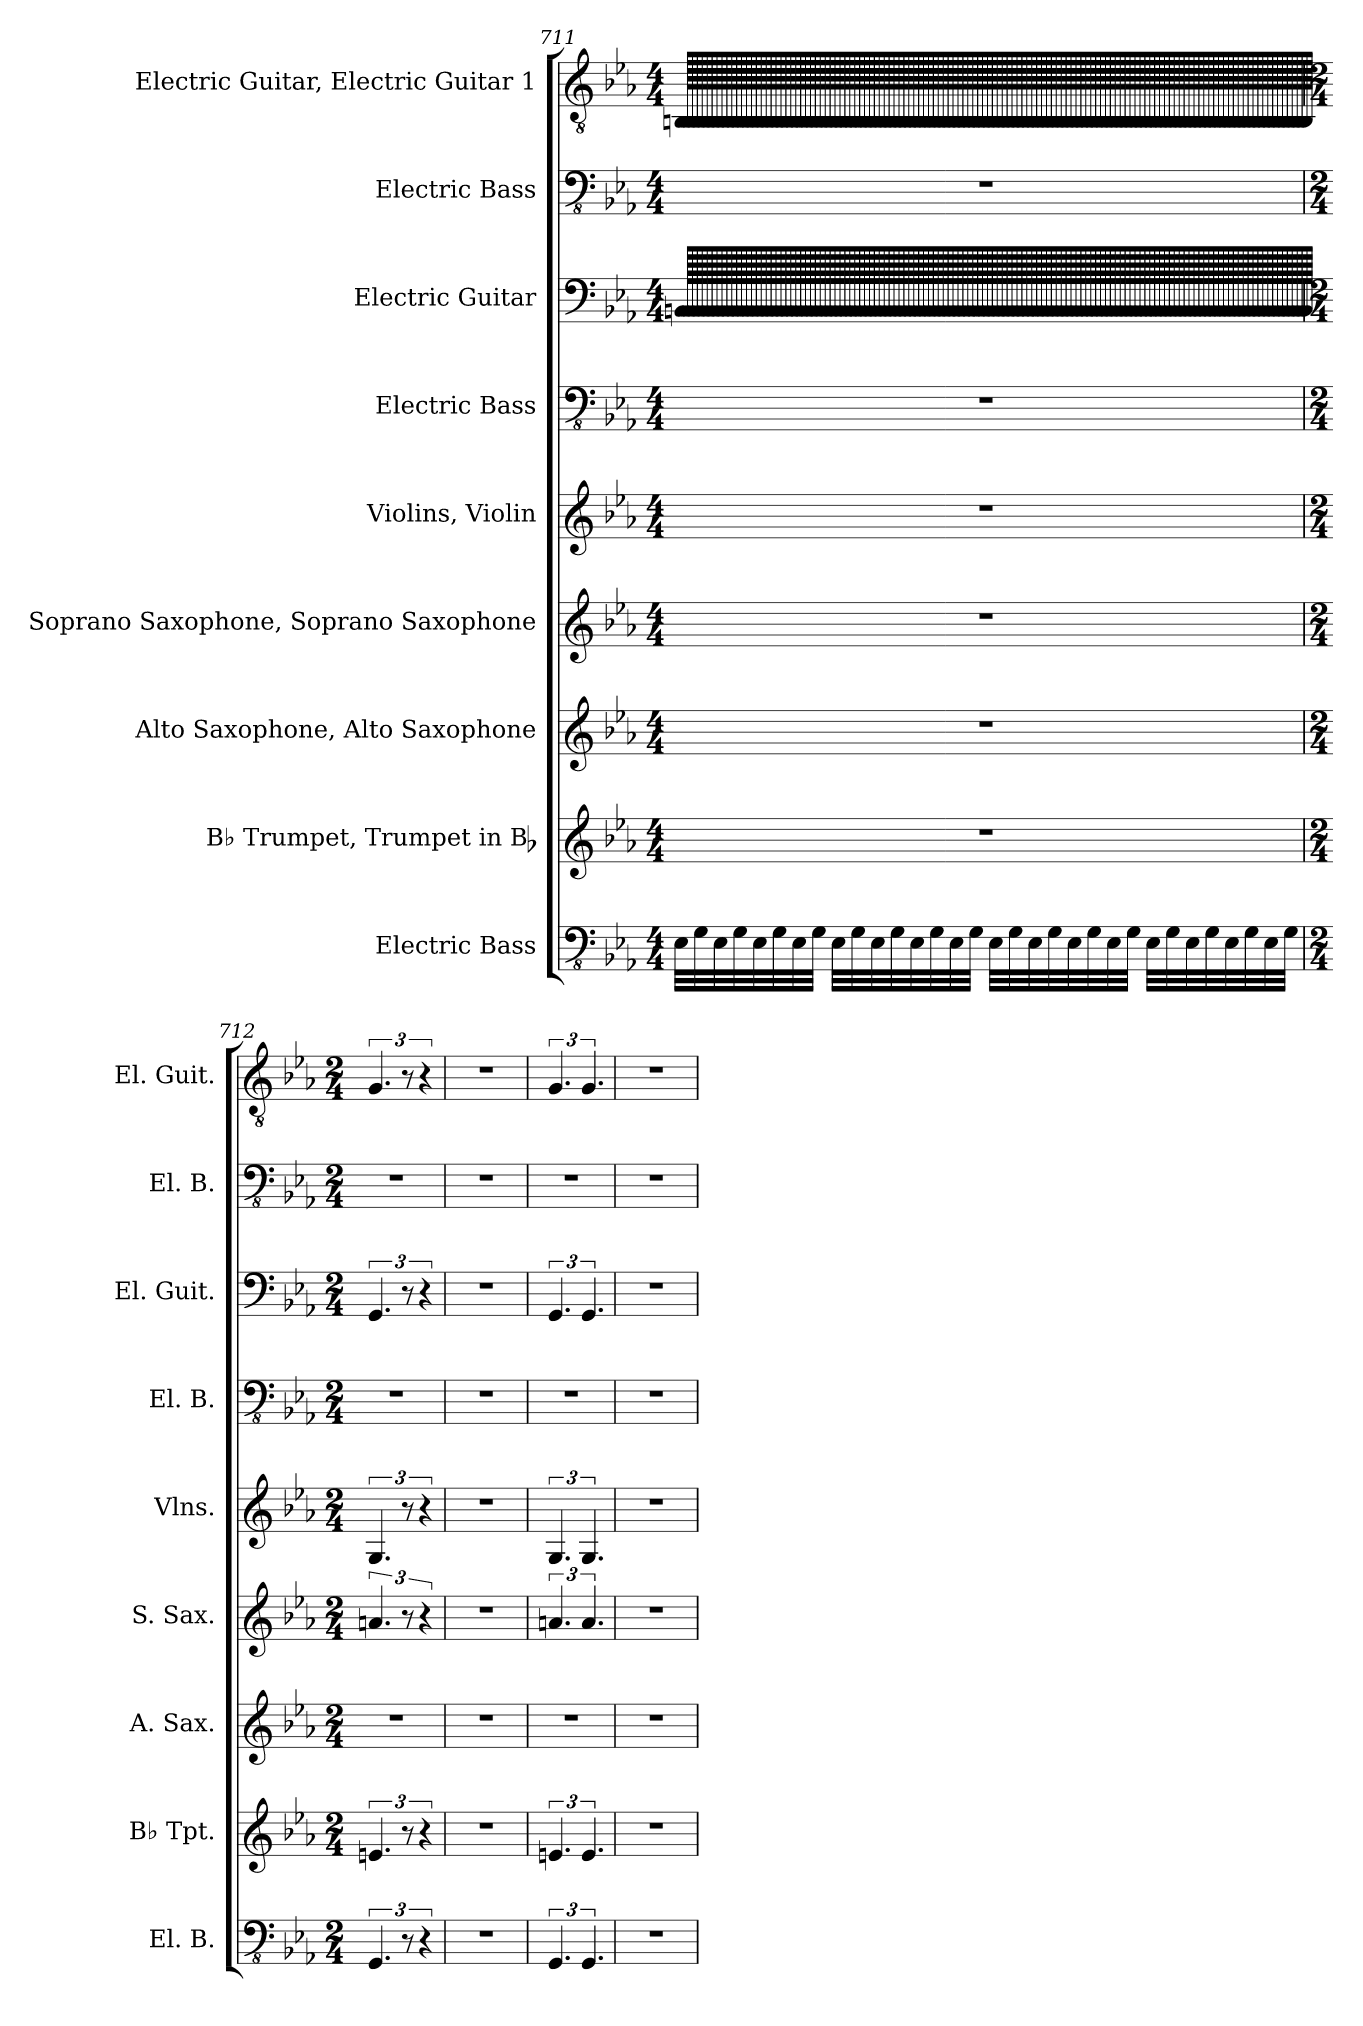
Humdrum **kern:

**kern	**kern	**kern	**kern	**kern	**kern	**kern	**kern	**kern
*part9	*part8	*part7	*part6	*part5	*part4	*part3	*part2	*part1
*staff9	*staff8	*staff7	*staff6	*staff5	*staff4	*staff3	*staff2	*staff1
*I"Electric Bass	*I"B♭ Trumpet, Trumpet in Bb	*I"Alto Saxophone, Alto Saxophone	*I"Soprano Saxophone, Soprano Saxophone	*I"Violins, Violin	*I"Electric Bass	*I"Electric Guitar	*I"Electric Bass	*I"Electric Guitar, Electric Guitar 1
*I'El. B.	*I'B♭ Tpt.	*I'A. Sax.	*I'S. Sax.	*I'Vlns.	*I'El. B.	*I'El. Guit.	*I'El. B.	*I'El. Guit.
!!LO:PB:g=z
*clefFv4	*clefG2	*clefG2	*clefG2	*clefG2	*clefFv4	*clefF4	*clefFv4	*clefGv2
*	*ITrd1c2	*ITrd5c9	*ITrd1c2	*	*	*	*	*
*k[b-e-a-]	*k[b-e-a-d-g-]	*k[b-e-a-d-g-c-]	*k[b-e-a-d-g-]	*k[b-e-a-]	*k[b-e-a-]	*k[b-e-a-]	*k[b-e-a-]	*k[b-e-a-]
*M4/4	*M4/4	*M4/4	*M4/4	*M4/4	*M4/4	*M4/4	*M4/4	*M4/4
=711	=711	=711	=711	=711	=711	=711	=711	=711
32EE-\LLL	1r	1r	1r	1r	1r	128BBn/LLLLL	1r	128BBn/LLLLL
.	.	.	.	.	.	128BB/	.	128BB/
.	.	.	.	.	.	128BB/	.	128BB/
.	.	.	.	.	.	128BB/	.	128BB/
32GG\	.	.	.	.	.	128BB/	.	128BB/
.	.	.	.	.	.	128BB/	.	128BB/
.	.	.	.	.	.	128BB/	.	128BB/
.	.	.	.	.	.	128BB/	.	128BB/
32EE-\	.	.	.	.	.	128BB/	.	128BB/
.	.	.	.	.	.	128BB/	.	128BB/
.	.	.	.	.	.	128BB/	.	128BB/
.	.	.	.	.	.	128BB/	.	128BB/
32GG\	.	.	.	.	.	128BB/	.	128BB/
.	.	.	.	.	.	128BB/	.	128BB/
.	.	.	.	.	.	128BB/	.	128BB/
.	.	.	.	.	.	128BB/	.	128BB/
32EE-\	.	.	.	.	.	128BB/	.	128BB/
.	.	.	.	.	.	128BB/	.	128BB/
.	.	.	.	.	.	128BB/	.	128BB/
.	.	.	.	.	.	128BB/	.	128BB/
32GG\	.	.	.	.	.	128BB/	.	128BB/
.	.	.	.	.	.	128BB/	.	128BB/
.	.	.	.	.	.	128BB/	.	128BB/
.	.	.	.	.	.	128BB/	.	128BB/
32EE-\	.	.	.	.	.	128BB/	.	128BB/
.	.	.	.	.	.	128BB/	.	128BB/
.	.	.	.	.	.	128BB/	.	128BB/
.	.	.	.	.	.	128BB/	.	128BB/
32GG\JJJ	.	.	.	.	.	128BB/	.	128BB/
.	.	.	.	.	.	128BB/	.	128BB/
.	.	.	.	.	.	128BB/	.	128BB/
.	.	.	.	.	.	128BB/	.	128BB/
32EE-\LLL	.	.	.	.	.	128BB/	.	128BB/
.	.	.	.	.	.	128BB/	.	128BB/
.	.	.	.	.	.	128BB/	.	128BB/
.	.	.	.	.	.	128BB/	.	128BB/
32GG\	.	.	.	.	.	128BB/	.	128BB/
.	.	.	.	.	.	128BB/	.	128BB/
.	.	.	.	.	.	128BB/	.	128BB/
.	.	.	.	.	.	128BB/	.	128BB/
32EE-\	.	.	.	.	.	128BB/	.	128BB/
.	.	.	.	.	.	128BB/	.	128BB/
.	.	.	.	.	.	128BB/	.	128BB/
.	.	.	.	.	.	128BB/	.	128BB/
32GG\	.	.	.	.	.	128BB/	.	128BB/
.	.	.	.	.	.	128BB/	.	128BB/
.	.	.	.	.	.	128BB/	.	128BB/
.	.	.	.	.	.	128BB/	.	128BB/
32EE-\	.	.	.	.	.	128BB/	.	128BB/
.	.	.	.	.	.	128BB/	.	128BB/
.	.	.	.	.	.	128BB/	.	128BB/
.	.	.	.	.	.	128BB/	.	128BB/
32GG\	.	.	.	.	.	128BB/	.	128BB/
.	.	.	.	.	.	128BB/	.	128BB/
.	.	.	.	.	.	128BB/	.	128BB/
.	.	.	.	.	.	128BB/	.	128BB/
32EE-\	.	.	.	.	.	128BB/	.	128BB/
.	.	.	.	.	.	128BB/	.	128BB/
.	.	.	.	.	.	128BB/	.	128BB/
.	.	.	.	.	.	128BB/	.	128BB/
32GG\JJJ	.	.	.	.	.	128BB/	.	128BB/
.	.	.	.	.	.	128BB/	.	128BB/
.	.	.	.	.	.	128BB/	.	128BB/
.	.	.	.	.	.	128BB/	.	128BB/
32EE-\LLL	.	.	.	.	.	128BB/	.	128BB/
.	.	.	.	.	.	128BB/	.	128BB/
.	.	.	.	.	.	128BB/	.	128BB/
.	.	.	.	.	.	128BB/	.	128BB/
32GG\	.	.	.	.	.	128BB/	.	128BB/
.	.	.	.	.	.	128BB/	.	128BB/
.	.	.	.	.	.	128BB/	.	128BB/
.	.	.	.	.	.	128BB/	.	128BB/
32EE-\	.	.	.	.	.	128BB/	.	128BB/
.	.	.	.	.	.	128BB/	.	128BB/
.	.	.	.	.	.	128BB/	.	128BB/
.	.	.	.	.	.	128BB/	.	128BB/
32GG\	.	.	.	.	.	128BB/	.	128BB/
.	.	.	.	.	.	128BB/	.	128BB/
.	.	.	.	.	.	128BB/	.	128BB/
.	.	.	.	.	.	128BB/	.	128BB/
32EE-\	.	.	.	.	.	128BB/	.	128BB/
.	.	.	.	.	.	128BB/	.	128BB/
.	.	.	.	.	.	128BB/	.	128BB/
.	.	.	.	.	.	128BB/	.	128BB/
32GG\	.	.	.	.	.	128BB/	.	128BB/
.	.	.	.	.	.	128BB/	.	128BB/
.	.	.	.	.	.	128BB/	.	128BB/
.	.	.	.	.	.	128BB/	.	128BB/
32EE-\	.	.	.	.	.	128BB/	.	128BB/
.	.	.	.	.	.	128BB/	.	128BB/
.	.	.	.	.	.	128BB/	.	128BB/
.	.	.	.	.	.	128BB/	.	128BB/
32GG\JJJ	.	.	.	.	.	128BB/	.	128BB/
.	.	.	.	.	.	128BB/	.	128BB/
.	.	.	.	.	.	128BB/	.	128BB/
.	.	.	.	.	.	128BB/	.	128BB/
32EE-\LLL	.	.	.	.	.	128BB/	.	128BB/
.	.	.	.	.	.	128BB/	.	128BB/
.	.	.	.	.	.	128BB/	.	128BB/
.	.	.	.	.	.	128BB/	.	128BB/
32GG\	.	.	.	.	.	128BB/	.	128BB/
.	.	.	.	.	.	128BB/	.	128BB/
.	.	.	.	.	.	128BB/	.	128BB/
.	.	.	.	.	.	128BB/	.	128BB/
32EE-\	.	.	.	.	.	128BB/	.	128BB/
.	.	.	.	.	.	128BB/	.	128BB/
.	.	.	.	.	.	128BB/	.	128BB/
.	.	.	.	.	.	128BB/	.	128BB/
32GG\	.	.	.	.	.	128BB/	.	128BB/
.	.	.	.	.	.	128BB/	.	128BB/
.	.	.	.	.	.	128BB/	.	128BB/
.	.	.	.	.	.	128BB/	.	128BB/
32EE-\	.	.	.	.	.	128BB/	.	128BB/
.	.	.	.	.	.	128BB/	.	128BB/
.	.	.	.	.	.	128BB/	.	128BB/
.	.	.	.	.	.	128BB/	.	128BB/
32GG\	.	.	.	.	.	128BB/	.	128BB/
.	.	.	.	.	.	128BB/	.	128BB/
.	.	.	.	.	.	128BB/	.	128BB/
.	.	.	.	.	.	128BB/	.	128BB/
32EE-\	.	.	.	.	.	128BB/	.	128BB/
.	.	.	.	.	.	128BB/	.	128BB/
.	.	.	.	.	.	128BB/	.	128BB/
.	.	.	.	.	.	128BB/	.	128BB/
32GG\JJJ	.	.	.	.	.	128BB/	.	128BB/
.	.	.	.	.	.	128BB/	.	128BB/
.	.	.	.	.	.	128BB/	.	128BB/
.	.	.	.	.	.	128BB/JJJJJ	.	128BB/JJJJJ
!!LO:PB:g=z
=712	=712	=712	=712	=712	=712	=712	=712	=712
*M2/4	*M2/4	*M2/4	*M2/4	*M2/4	*M2/4	*M2/4	*M2/4	*M2/4
*	*	*	*	*	*	*	*	*MM175
6.GGG/	6.dn/	2r	6.gn/	6.G/	2r	6.GG/	2r	6.G/
12r	12r	.	12r	12r	.	12r	.	12r
6r	6r	.	6r	6r	.	6r	.	6r
=713	=713	=713	=713	=713	=713	=713	=713	=713
2r	2r	2r	2r	2r	2r	2r	2r	2r
=714	=714	=714	=714	=714	=714	=714	=714	=714
6.GGG/	6.dn/	2r	6.gn/	6.G/	2r	6.GG/	2r	6.G/
6.GGG/	6.d/	.	6.g/	6.G/	.	6.GG/	.	6.G/
=715	=715	=715	=715	=715	=715	=715	=715	=715
2r	2r	2r	2r	2r	2r	2r	2r	2r
=	=	=	=	=	=	=	=	=
*-	*-	*-	*-	*-	*-	*-	*-	*-
